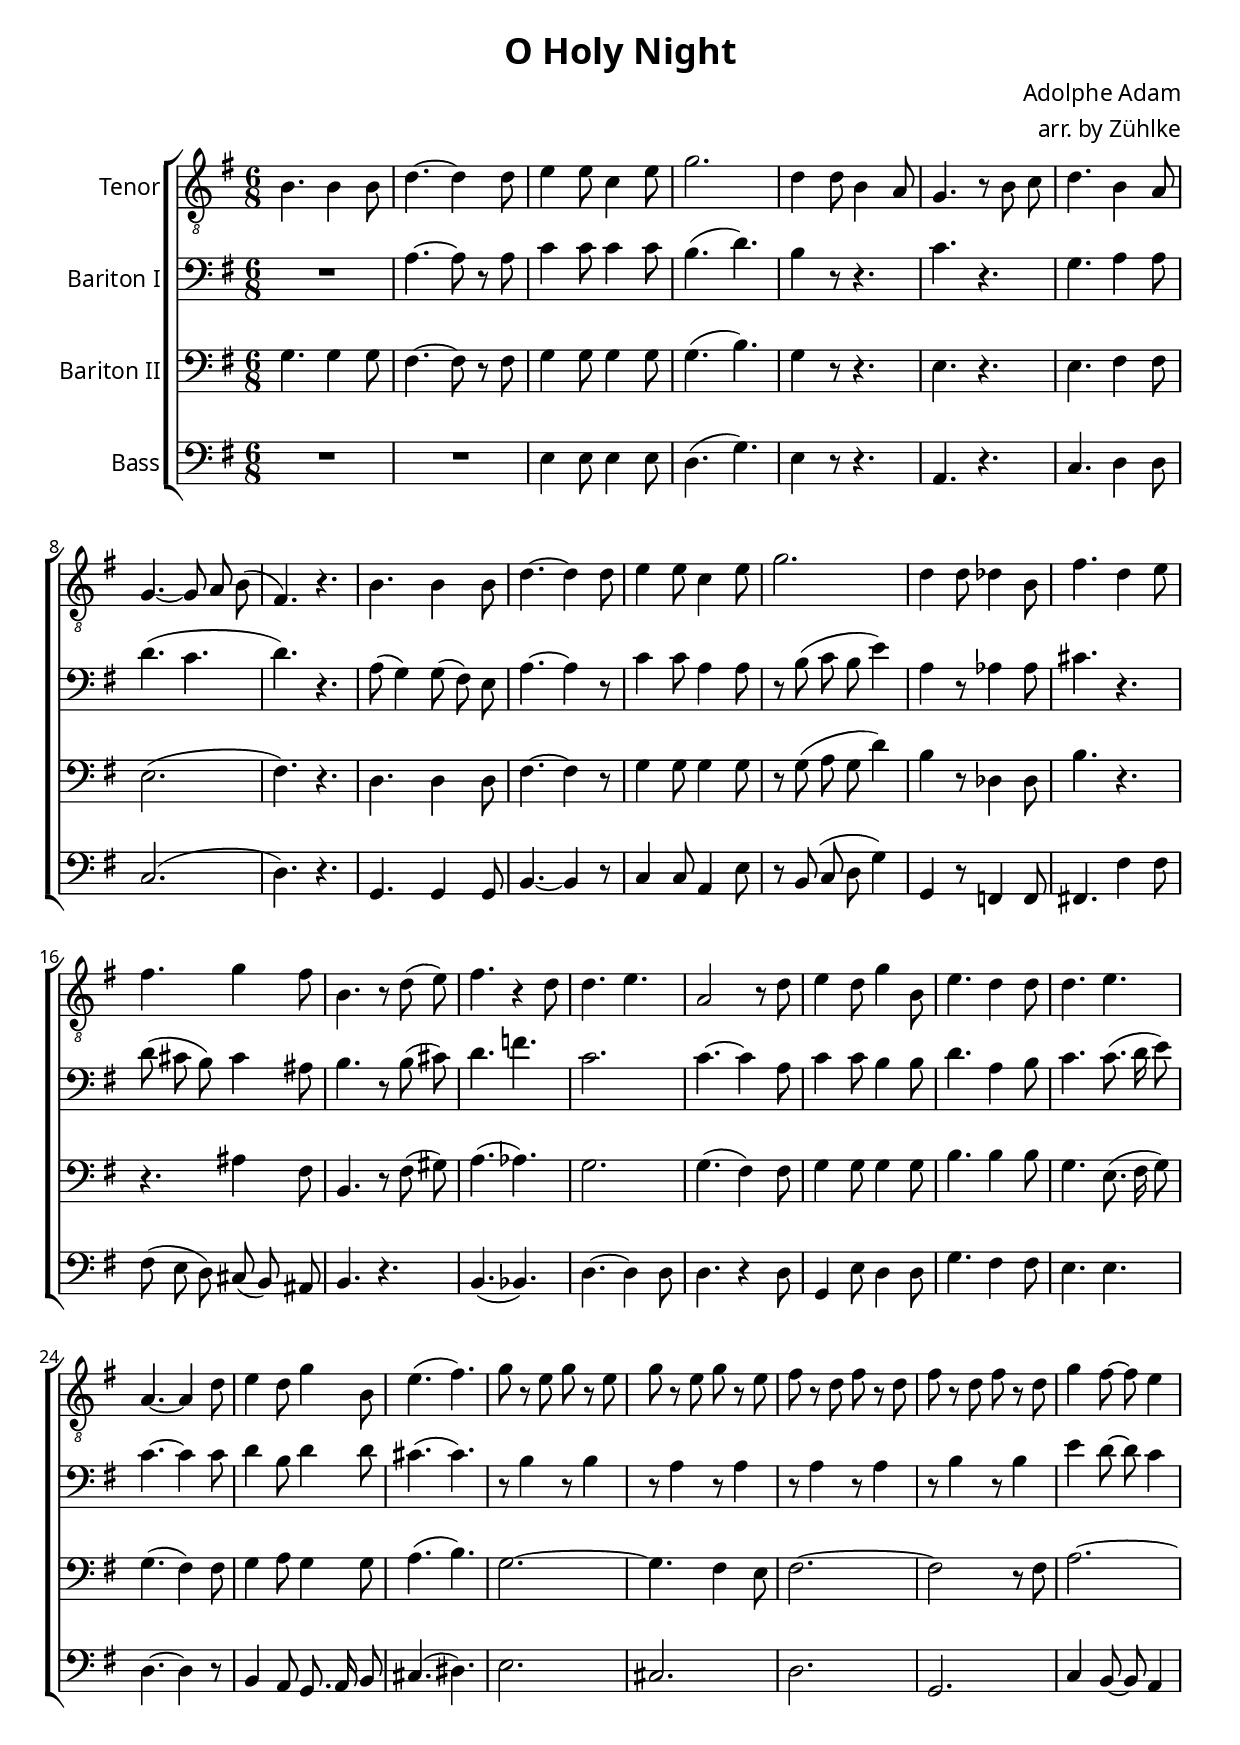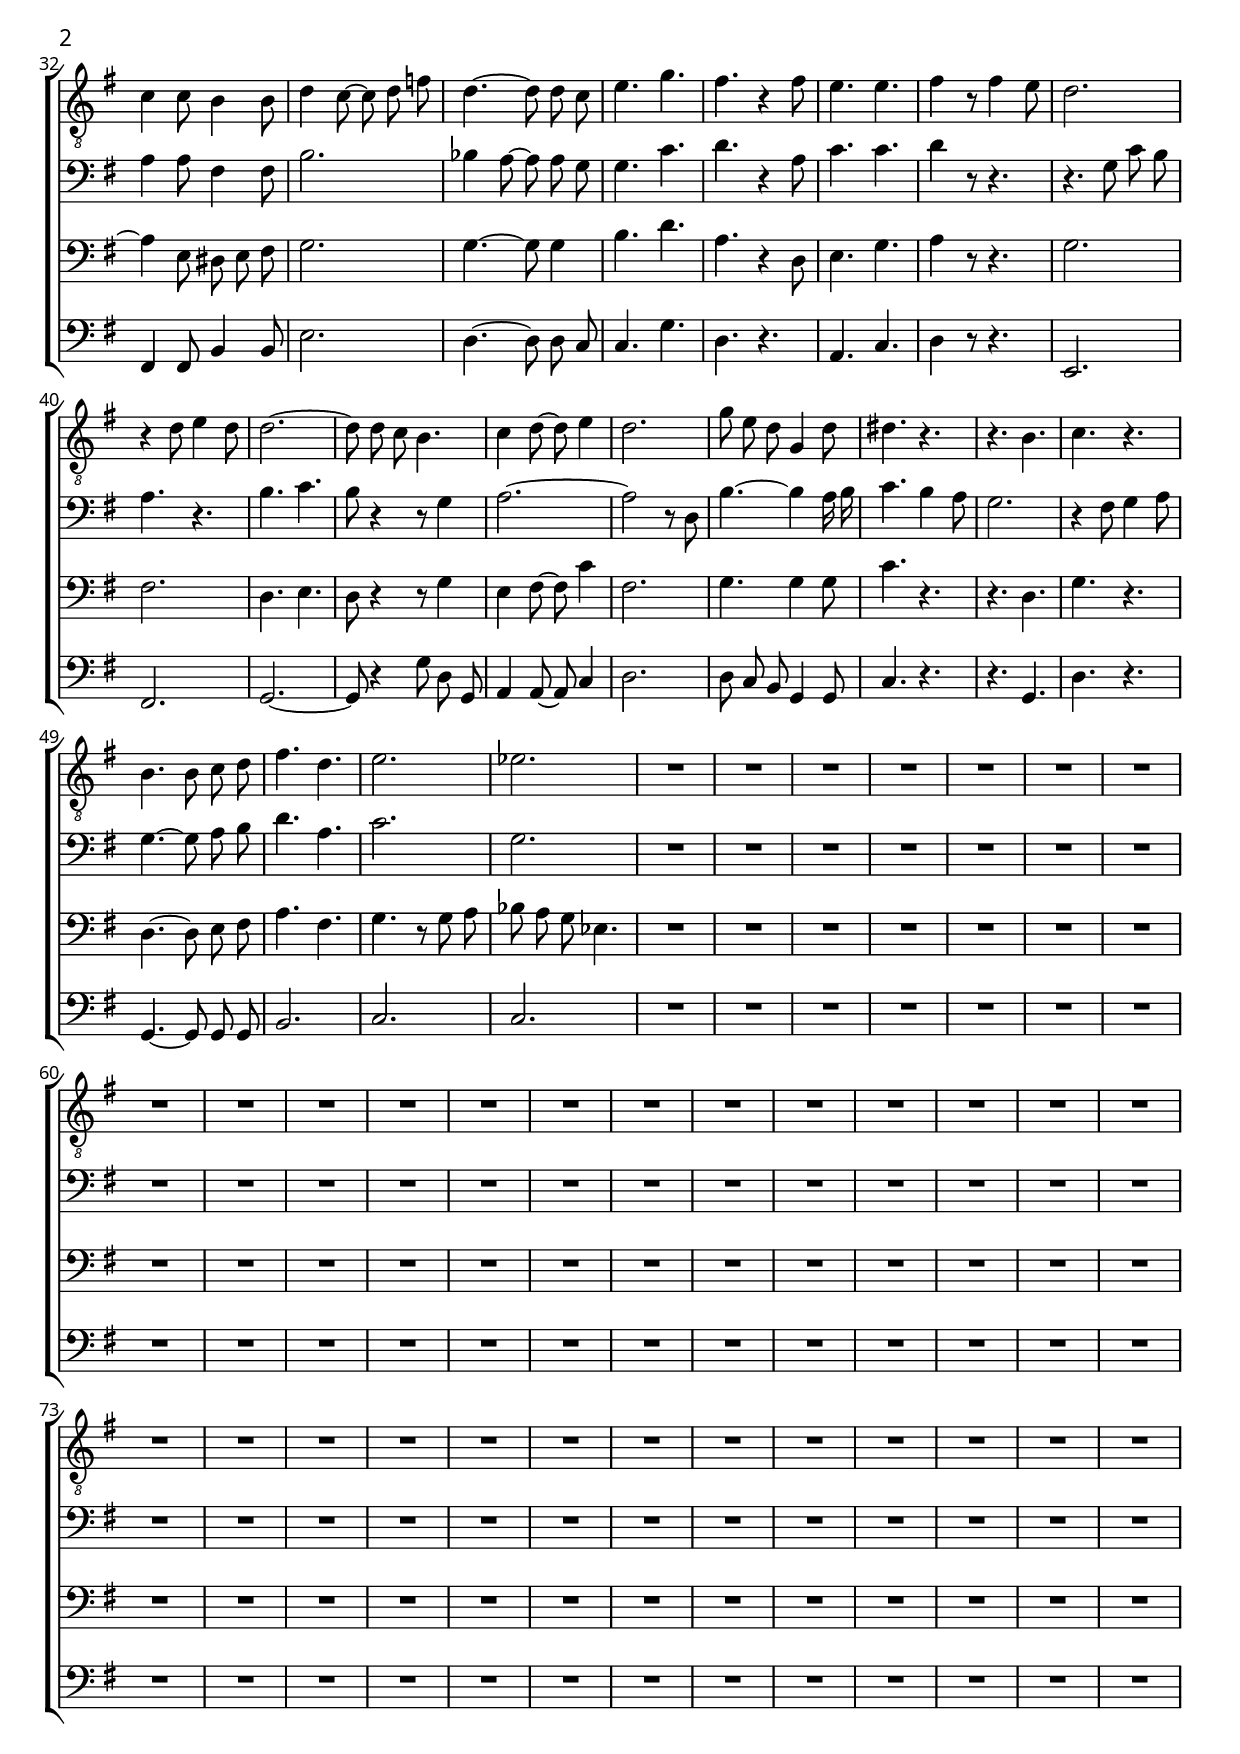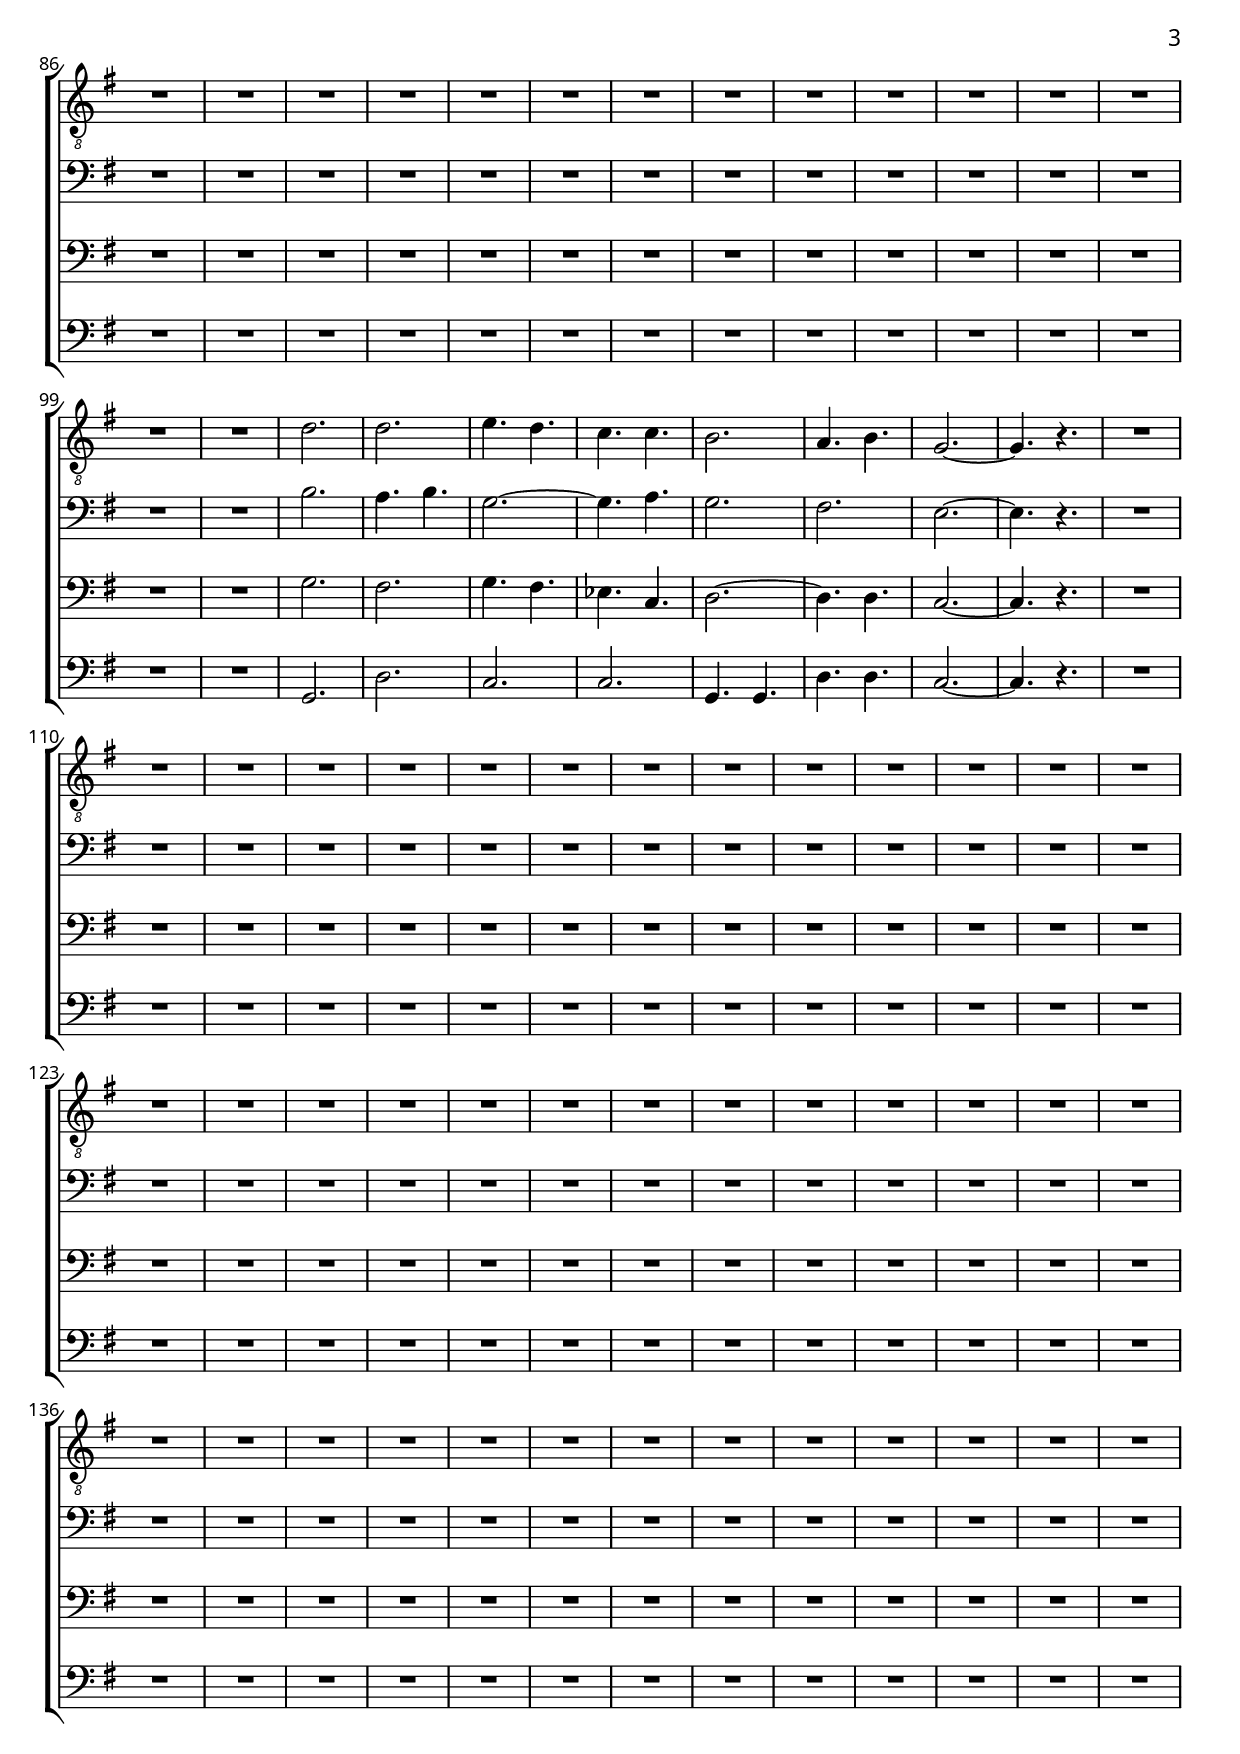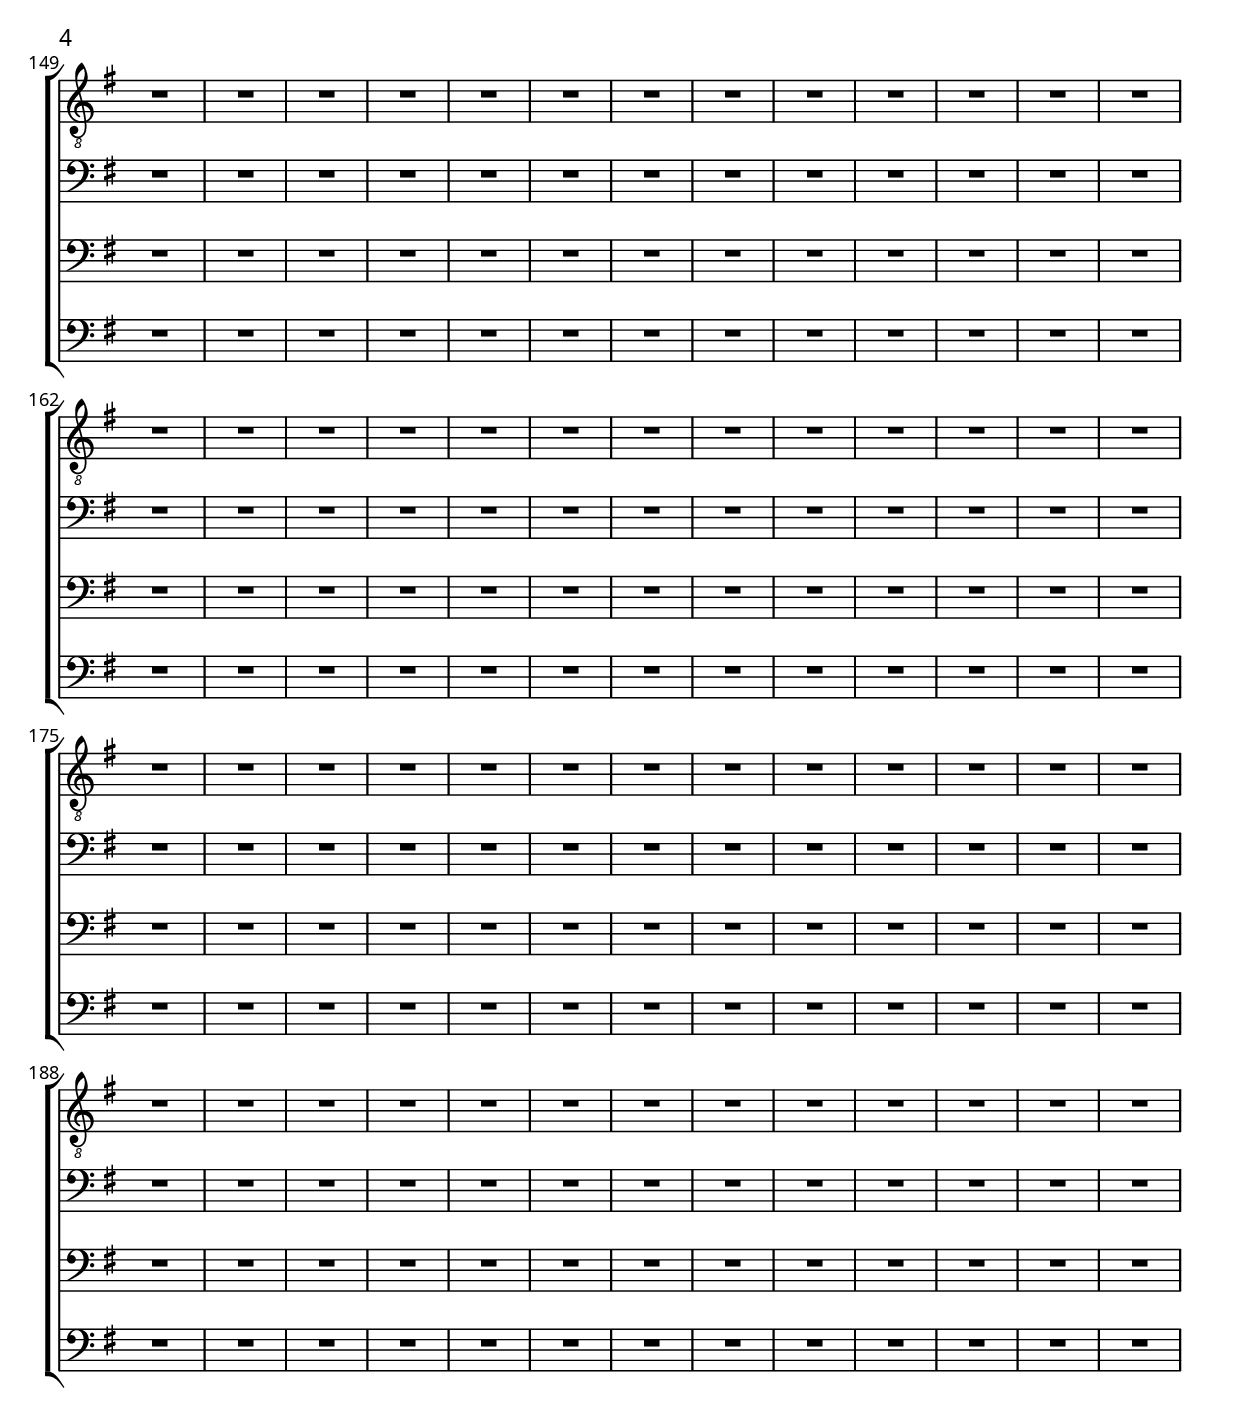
\version "2.16.2"
\language "deutsch"

\header {
    title = "O Holy Night"
    composer = "Adolphe Adam"
    arranger = "arr. by Zühlke"
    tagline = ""
}

\paper{
    #(set-paper-size "a4") 
    indent = 2\cm
    myStaffSize = #20
    fonts = #(make-pango-font-tree
        "Gentium Book Basic"
        "Corbel"
        "Consolas"
        (/ myStaffSize 20))
}

global = {
    \key g \major
    \time 6/8
    \autoBeamOff
    \override Staff.InstrumentName #'self-alignment-X = #RIGHT
} 


\version "2.16.2"
\language "deutsch"

tenor = \relative c' {
    \global
    h4. h4 h8
    d4. ~ d4 d8
    e4 e8 c4 e8
    g2. 
    d4 d8 h4 a8
    g4. r8 h8 c8
    d4. h4 a8
    g4. ~ g8 a8 h8
    ( fis4. ) r4.
    h4. h4 h8
% 10 ---
    d4. ~ d4 d8
    e4 e8 c4 e8
    g2. 
    d4 d8 des4 h8
    fis'4. d4 e8
    fis4. g4 fis8
    h,4. r8 d ( e )
    fis4. r4 d8
    d4. e4.
    a,2 r8 d8
% 20 ---
    e4 d8 g4 h,8
    e4. d4 d8
    d4. e4.
    a,4. ~ a4 d8
    e4 d8 g4 h,8
    e4. ( fis4. )
    g8 r8 e8 g8 r8 e8
    g8 r8 e8 g8 r8 e8
    fis8 r8 d8 fis8 r8 d8
    fis8 r8 d8 fis8 r8 d8
% 30 ---
    g4 fis8 ~ fis8 e4
    c4 c8 h4 h8
    d4 c8 ~ c8 d8 f8
    d4. ~ d8 d8 c8
    e4. g4.
    fis 4. r4 fis8
    e4. e4.
    fis4 r8 fis4 e8
    d2.
    r4 d8 e4 d8
% 40 ---
    d2. ~
    d8 d8 c8 h4. 
    c4 d8 ~ d8 e4
    d2.
    g8 e8 d8 g,4 d'8
    dis4. r4.
    r4. h4.
    c4. r4.
    h4. h8 c8 d8
    fis4. d4.
% 50 ---
    e2.
    es2.
    R2.
    R2.
    R2.
    R2.
    R2.
    R2.
    R2.
    R2.
% 60 ---
    R2.
    R2.
    R2.
    R2.
    R2.
    R2.
    R2.
    R2.
    R2.
    R2.
% 70 ---
    R2.
    R2.
    R2.
    R2.
    R2.
    R2.
    R2.
    R2.
    R2.
    R2.
% 80 ---
    R2.
    R2.
    R2.
    R2.
    R2.
    R2.
    R2.
    R2.
    R2.
    R2.
% 90 ---
    R2.
    R2.
    R2.
    R2.
    R2.
    R2.
    R2.
    R2.
    R2.
    R2.
% 100 ---
    d2.
    d2.
    e4. d4.
    c4. c4.
    h2.
    a4. h4.
    g2. ~
    g4. r4.
    R2.
    R2.
% 110 ---
    R2.
    R2.
    R2.
    R2.
    R2.
    R2.
    R2.
    R2.
    R2.
    R2.
% 120 ---
    R2.
    R2.
    R2.
    R2.
    R2.
    R2.
    R2.
    R2.
    R2.
    R2.
% 130 ---
    R2.
    R2.
    R2.
    R2.
    R2.
    R2.
    R2.
    R2.
    R2.
    R2.
% 140 ---
    R2.
    R2.
    R2.
    R2.
    R2.
    R2.
    R2.
    R2.
    R2.
    R2.
% 150 ---
    R2.
    R2.
    R2.
    R2.
    R2.
    R2.
    R2.
    R2.
    R2.
    R2.
% 160 ---
    R2.
    R2.
    R2.
    R2.
    R2.
    R2.
    R2.
    R2.
    R2.
    R2.
% 170 ---
    R2.
    R2.
    R2.
    R2.
    R2.
    R2.
    R2.
    R2.
    R2.
    R2.
% 180 ---
    R2.
    R2.
    R2.
    R2.
    R2.
    R2.
    R2.
    R2.
    R2.
    R2.
% 190 ---
    R2.
    R2.
    R2.
    R2.
    R2.
    R2.
    R2.
    R2.
    R2.
    R2.
% 200 ---
}

tenorText = \lyricmode {
O ho -- ly night! The stars are bright -- ly shi -- ning,
It is the night of our 
dear Sa -- viour's birth. __
Long lay the world
sin and er -- ror
i -- _ ning,
He ap -- pear'd soul __ felt its worth.
A thrill of hope the wea -- ry world re -- joi -- ces,
For yon -- der __ breaks a new and glo -- rious morn. __
% For yonder breaks a new and glorious morn.

}


\version "2.16.2"
\language "deutsch"

baritonEins = \relative c' {
    \global
    R2.
    a4. ~ a8 r8 a8
    c4 c8 c4 c8
    h4. ( d4. )
    h4 r8 r4.
    c4. r4.
    g4. a4 a8
    d4. ( c4.
    d4. ) r4.
    a8 ( g4 ) g8 ( fis ) e
% 10 ---
    a4. ~ a4 r8
    c4 c8 a4 a8
    r8 h ( c h e4 )
    a,4 r8 as4 as8
    cis4. r4.
    d8 ( cis h ) cis4 ais8
    h4. r8 h ( cis )
    d4. f4. 
    c2.
    c4. ~ c4 a8
% 20 ---
    c4 c8 h4 h8
    d4. a4 h8 
    c4. c8. ( d16 e8 )
    c4. ~ c4 c8
    d4 h8 d4 d8
    cis4. ( cis4. )
    r8 h4 r8 h4
    r8 a4 r8 a4
    r8 a4 r8 a4
    r8 h4 r8 h4
% 30 ---
    e4 d8 ~ d8 c4
    a4 a8 fis4 fis8
    h2.
    b4 a8 ~ a8 a8 g8  
    g4. c4.
    d4. r4 a8
    c4. c4.
    d4 r8 r4.
    r4. g,8 c8 h8
    a4. r4.
% 40 ---
    h4. c4.
    h8 r4 r8 g4
    a 2. ~
    a2 r8 d,8
    h'4. ~ h4 a16 h16
    c4. h4 a8
    g2.
    r4 fis8 g4 a8
    g4. ~ g8 a8 h8
    d4. a4.
% 50 ---
    c2.
    g2.
    R2.
    R2.
    R2.
    R2.
    R2.
    R2.
    R2.
    R2.
% 60 ---
    R2.
    R2.
    R2.
    R2.
    R2.
    R2.
    R2.
    R2.
    R2.
    R2.
% 70 ---
    R2.
    R2.
    R2.
    R2.
    R2.
    R2.
    R2.
    R2.
    R2.
    R2.
% 80 ---
    R2.
    R2.
    R2.
    R2.
    R2.
    R2.
    R2.
    R2.
    R2.
    R2.
% 90 ---
    R2.
    R2.
    R2.
    R2.
    R2.
    R2.
    R2.
    R2.
    R2.
    R2.
% 100 ---
    h2.
    a4. h4.
    g2. ~
    g4. a4.
    g2.
    fis2.
    e2. ~
    e4. r4.
    R2.
    R2.
% 110 ---
    R2.
    R2.
    R2.
    R2.
    R2.
    R2.
    R2.
    R2.
    R2.
    R2.
% 120 ---
    R2.
    R2.
    R2.
    R2.
    R2.
    R2.
    R2.
    R2.
    R2.
    R2.
% 130 ---
    R2.
    R2.
    R2.
    R2.
    R2.
    R2.
    R2.
    R2.
    R2.
    R2.
% 140 ---
    R2.
    R2.
    R2.
    R2.
    R2.
    R2.
    R2.
    R2.
    R2.
    R2.
% 150 ---
    R2.
    R2.
    R2.
    R2.
    R2.
    R2.
    R2.
    R2.
    R2.
    R2.
% 160 ---
    R2.
    R2.
    R2.
    R2.
    R2.
    R2.
    R2.
    R2.
    R2.
    R2.
% 170 ---
    R2.
    R2.
    R2.
    R2.
    R2.
    R2.
    R2.
    R2.
    R2.
    R2.
% 180 ---
    R2.
    R2.
    R2.
    R2.
    R2.
    R2.
    R2.
    R2.
    R2.
    R2.
% 190 ---
    R2.
    R2.
    R2.
    R2.
    R2.
    R2.
    R2.
    R2.
    R2.
    R2.
% 200 ---
}

baritonEinsText = \lyricmode {
night! The stars are bright -- ly shi -- ning,
night dear Sa -- viour's birth. __
Long lay the world
sin and er -- ror
i -- ning,
He ap -- pear'd felt its worth.
Oh __ oh
thrill hope
the wea -- ry world re -- joi -- ces,
For yon -- der __ breaks a new and glo -- rious morn. __
}


\version "2.16.2"
\language "deutsch"

baritonZwei = \relative c' {
    \global
    g4. g4 g8
    fis4. ~ fis8 r8 fis8
    g4 g8 g4 g8
    g4. ( h4. )
    g4 r8 r4.
    e4. r4.
    e4. fis4 fis8
    e2. (
    fis4. ) r4.
    d4. d4 d8
% 10 ---
    fis4. ~ fis4 r8
    g4 g8 g4 g8
    r8 g ( a g d'4 )
    h4 r8 des,4 des8
    h'4. r4.
    r4. ais4 fis8
    h,4. r8 fis' ( gis )
    a4. ( as )
    g2.
    g4. ( fis4 ) fis8
% 20 ---
    g4 g8 g4 g8
    h4. h4 h8
    g4. e8. ( fis16 g8 )
    g4. ( fis4 ) fis8
    g4 a8 g4 g8
    a4. ( h4. )
    g2. ~
    g4. fis4 e8
    fis2. ~
    fis2 r8 fis8
% 30 ---
    a2. ~
    a4 e8 dis8 e8 fis8
    g2.
    g4. ~ g8 g4
    h4. d4.
    a4. r4 d,8
    e4. g4.
    a4 r8 r4.
    g2.
    fis2.
% 40 ---
    d4. e4.
    d8 r4 r8 g4 
    e4 fis8 ~ fis8 c'4
    fis,2.
    g4. g4 g8
    c4. r4.
    r4. d,4.
    g4. r4.
    d4. ~ d8 e8 fis8
    a4. fis4.
% 50 ---
    g4. r8 g8 a8
    b8 a8 g8 es4.
    R2.
    R2.
    R2.
    R2.
    R2.
    R2.
    R2.
    R2.
% 60 ---
    R2.
    R2.
    R2.
    R2.
    R2.
    R2.
    R2.
    R2.
    R2.
    R2.
% 70 ---
    R2.
    R2.
    R2.
    R2.
    R2.
    R2.
    R2.
    R2.
    R2.
    R2.
% 80 ---
    R2.
    R2.
    R2.
    R2.
    R2.
    R2.
    R2.
    R2.
    R2.
    R2.
% 90 ---
    R2.
    R2.
    R2.
    R2.
    R2.
    R2.
    R2.
    R2.
    R2.
    R2.
% 100 ---
    g2.
    fis2.
    g4. fis4.
    es4. c4.
    d2. ~
    d4. d4.
    c2. ~
    c4. r4.
    R2.
    R2.
% 110 ---
    R2.
    R2.
    R2.
    R2.
    R2.
    R2.
    R2.
    R2.
    R2.
    R2.
% 120 ---
    R2.
    R2.
    R2.
    R2.
    R2.
    R2.
    R2.
    R2.
    R2.
    R2.
% 130 ---
    R2.
    R2.
    R2.
    R2.
    R2.
    R2.
    R2.
    R2.
    R2.
    R2.
% 140 ---
    R2.
    R2.
    R2.
    R2.
    R2.
    R2.
    R2.
    R2.
    R2.
    R2.
% 150 ---
    R2.
    R2.
    R2.
    R2.
    R2.
    R2.
    R2.
    R2.
    R2.
    R2.
% 160 ---
    R2.
    R2.
    R2.
    R2.
    R2.
    R2.
    R2.
    R2.
    R2.
    R2.
% 170 ---
    R2.
    R2.
    R2.
    R2.
    R2.
    R2.
    R2.
    R2.
    R2.
    R2.
% 180 ---
    R2.
    R2.
    R2.
    R2.
    R2.
    R2.
    R2.
    R2.
    R2.
    R2.
% 190 ---
    R2.
    R2.
    R2.
    R2.
    R2.
    R2.
    R2.
    R2.
    R2.
    R2.
% 200 ---
}

baritonZweiText = \lyricmode {
O ho -- ly night! The stars are bright -- ly shi -- ning, night
dear Sa -- vior's birth. __
Long lay the world
sin and er -- ror
i -- ning,
He ap -- pear'd felt its worth.
Oh __ oh
thrill hope
the wea -- ry world re -- joi -- ces,
For yon -- der __ breaks a new and glo -- rious morn. __
}

\version "2.16.2"
\language "deutsch"

bass = \relative c {
    \global
    R2.
    R2.
    e4 e8 e4 e8
    d4. (g4.  )
    e4 r8 r4.
    a,4. r4.
    c4. d4 d8
    c2. (
    d4. ) r4.
    g,4. g4 g8
% 10 ---
    h4. ~ h4 r8
    c4 c8 a4 e'8
    r8 h ( c d g4 )
    g,4 r8 f4 f8
    fis!4. fis'4 fis8
    fis8 ( e d ) cis ( h ) ais
    h4. r4.
    h4. ( b4. )
    d4. ~ d4 d8
    d4. r4 d8
% 20 ---
    g,4 e'8 d4 d8
    g4. fis4 fis8
       e4. e4.
    d4. ~ d4 r8
    h4 a8 g8. a16 h8
    cis4. ( dis4. )
    e2.
    cis2.
    d2.
    g,2.
% 30 ---
    c4 h8 ~ h8 a4
    fis4 fis8 h4 h8
    e2.
    d4. ~ d8 d8 c8  
    c4. g'4.
    d4. r4.
    a4. c4.
    d4 r8 r4.
    e,2.
    fis2.
% 40 ---
    g2. ~
    g8 r4 g'8 d8 g,8
    a4 a8 ~ a8 c4
    d2.
    d8 c8 h8 g4 g8
    c4. r4.
    r4. g4.
    d'4. r4.
    g,4. ~ g8 g8 g8
    h2.
% 50 ---
    c2.
    c2.
    R2.
    R2.
    R2.
    R2.
    R2.
    R2.
    R2.
    R2.
% 60 ---
    R2.
    R2.
    R2.
    R2.
    R2.
    R2.
    R2.
    R2.
    R2.
    R2.
% 70 ---
    R2.
    R2.
    R2.
    R2.
    R2.
    R2.
    R2.
    R2.
    R2.
    R2.
% 80 ---
    R2.
    R2.
    R2.
    R2.
    R2.
    R2.
    R2.
    R2.
    R2.
    R2.
% 90 ---
    R2.
    R2.
    R2.
    R2.
    R2.
    R2.
    R2.
    R2.
    R2.
    R2.
% 100 ---
    g2.
    d'2.
    c2.
    c2.
    g4. g4.
    d'4. d4.
    c2. ~
    c4. r4.
    R2.
    R2.
% 110 ---
    R2.
    R2.
    R2.
    R2.
    R2.
    R2.
    R2.
    R2.
    R2.
    R2.
% 120 ---
    R2.
    R2.
    R2.
    R2.
    R2.
    R2.
    R2.
    R2.
    R2.
    R2.
% 130 ---
    R2.
    R2.
    R2.
    R2.
    R2.
    R2.
    R2.
    R2.
    R2.
    R2.
% 140 ---
    R2.
    R2.
    R2.
    R2.
    R2.
    R2.
    R2.
    R2.
    R2.
    R2.
% 150 ---
    R2.
    R2.
    R2.
    R2.
    R2.
    R2.
    R2.
    R2.
    R2.
    R2.
% 160 ---
    R2.
    R2.
    R2.
    R2.
    R2.
    R2.
    R2.
    R2.
    R2.
    R2.
% 170 ---
    R2.
    R2.
    R2.
    R2.
    R2.
    R2.
    R2.
    R2.
    R2.
    R2.
% 180 ---
    R2.
    R2.
    R2.
    R2.
    R2.
    R2.
    R2.
    R2.
    R2.
    R2.
% 190 ---
    R2.
    R2.
    R2.
    R2.
    R2.
    R2.
    R2.
    R2.
    R2.
    R2.
% 200 ---
}

bassText = \lyricmode {
stars are bright -- ly shi -- ning, night
dear Sa -- vior's birth. __
Long lay the world
sin and er -- ror
i -- ning,
He ap -- pear'd and the
soul __ felt its worth.
Oh __ thrill of hope
the wea -- ry world re -- joi -- ces,
For yon -- der breaks
new and glo -- ri -- ous morn. __
}



tenorStimme = \new Voice = "tenor" \transpose g g { \tenor }
baritonEinsStimme = \new Voice = "baritonEins" \transpose g g { \baritonEins }
baritonZweiStimme = \new Voice = "baritonZwei" \transpose g g { \baritonZwei }
bassStimme = \new Voice = "bass" \transpose g g { \bass }

tenorSystem = \new Staff \with {
    midiInstrument = "flute"
    instrumentName = "Tenor"
} {
    \clef "treble_8"
    \tenorStimme
}

baritonEinsSystem = \new Staff \with {
    midiInstrument = "flute"
    instrumentName = "Bariton I"
} {
    \clef "bass"
    \baritonEinsStimme
}

baritonZweiSystem = \new Staff \with {
    midiInstrument = "flute"
    instrumentName = "Bariton II"
} {
    \clef "bass"
    \baritonZweiStimme
}

bassSystem = \new Staff \with {
    midiInstrument = "flute"
    instrumentName = "Bass"
} {
    \clef "bass"
    \bassStimme
}

tenorSystemText = \new Lyrics \lyricsto "tenor" \tenorText
baritonEinsSystemText = \new Lyrics \lyricsto "baritonEins" \baritonEinsText
baritonZweiSystemText = \new Lyrics \lyricsto "baritonZwei" \baritonZweiText
bassSystemText = \new Lyrics \lyricsto "bass" \bassText

akkolade = \new ChoirStaff <<
    \tenorSystem
    % \tenorSystemText

    \baritonEinsSystem
    % \baritonEinsSystemText

    \baritonZweiSystem
    % \baritonZweiSystemText
    
    \bassSystem
    % \bassSystemText

>>
% showLastLength = R2.*100
\score { 
    << \akkolade >>
    \layout { }
    \midi {
        \context {
          \Score
          tempoWholesPerMinute = #(ly:make-moment 90 4)
        }
    }
}